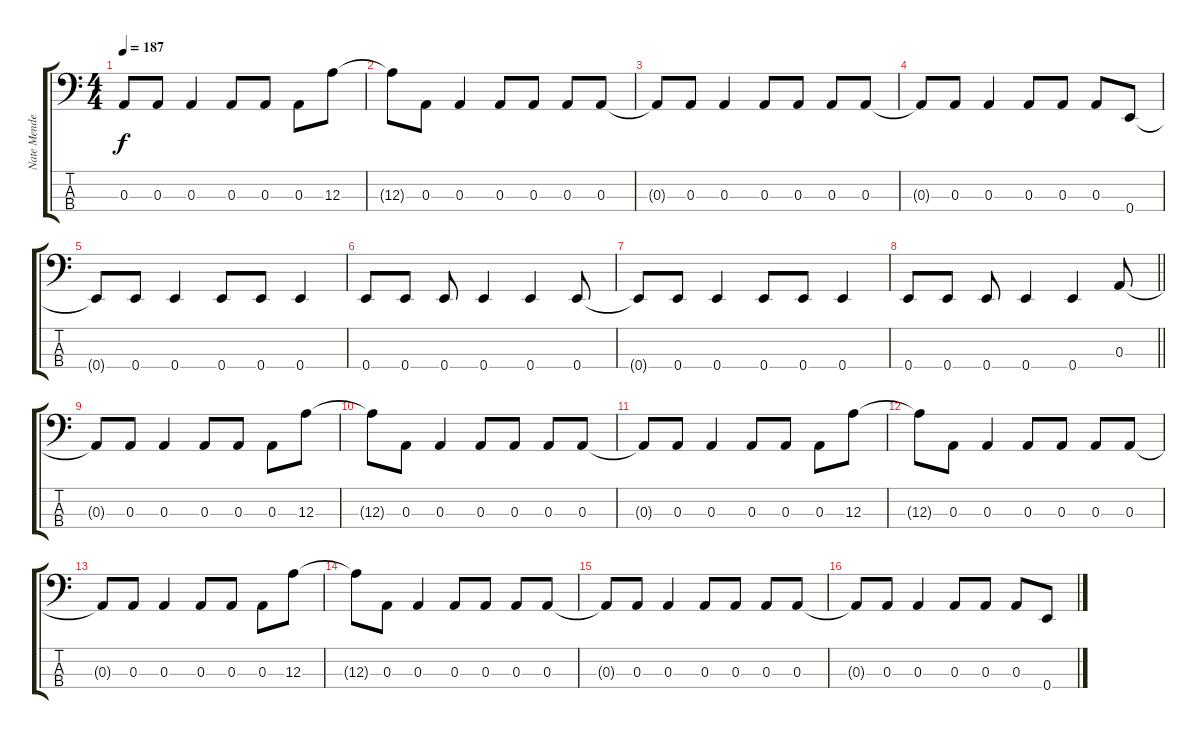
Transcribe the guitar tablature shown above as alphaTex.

\track ("Nate Mendel" "Nate Mende") {instrument electricbasspick}
\staff {score tabs}
\tuning (G2 D2 A1 E1) {hide}
\ts (4 4)
\tempo 187
\clef f4
\ks c
0.3{t}.8{dy f} 0.3.8 0.3.4 0.3.8 0.3.8 0.3.8 12.3.8 |
12.3{t}.8 0.3.8 0.3.4 0.3.8 0.3.8 0.3.8 0.3.8 |
0.3{t}.8 0.3.8 0.3.4 0.3.8 0.3.8 0.3.8 0.3.8 |
0.3{t}.8 0.3.8 0.3.4 0.3.8 0.3.8 0.3.8 0.4.8 |
0.4{t}.8 0.4.8 0.4.4 0.4.8 0.4.8 0.4.4 |
0.4.8 0.4.8 0.4.8 0.4.4 0.4.4 0.4.8 |
0.4{t}.8 0.4.8 0.4.4 0.4.8 0.4.8 0.4.4 |
\barLineRight lightlight
0.4.8 0.4.8 0.4.8 0.4.4 0.4.4 0.3.8 |
0.3{t}.8 0.3.8 0.3.4 0.3.8 0.3.8 0.3.8 12.3.8 |
12.3{t}.8 0.3.8 0.3.4 0.3.8 0.3.8 0.3.8 0.3.8 |
0.3{t}.8 0.3.8 0.3.4 0.3.8 0.3.8 0.3.8 12.3.8 |
12.3{t}.8 0.3.8 0.3.4 0.3.8 0.3.8 0.3.8 0.3.8 |
0.3{t}.8 0.3.8 0.3.4 0.3.8 0.3.8 0.3.8 12.3.8 |
12.3{t}.8 0.3.8 0.3.4 0.3.8 0.3.8 0.3.8 0.3.8 |
0.3{t}.8 0.3.8 0.3.4 0.3.8 0.3.8 0.3.8 0.3.8 |
0.3{t}.8 0.3.8 0.3.4 0.3.8 0.3.8 0.3.8 0.4.8
